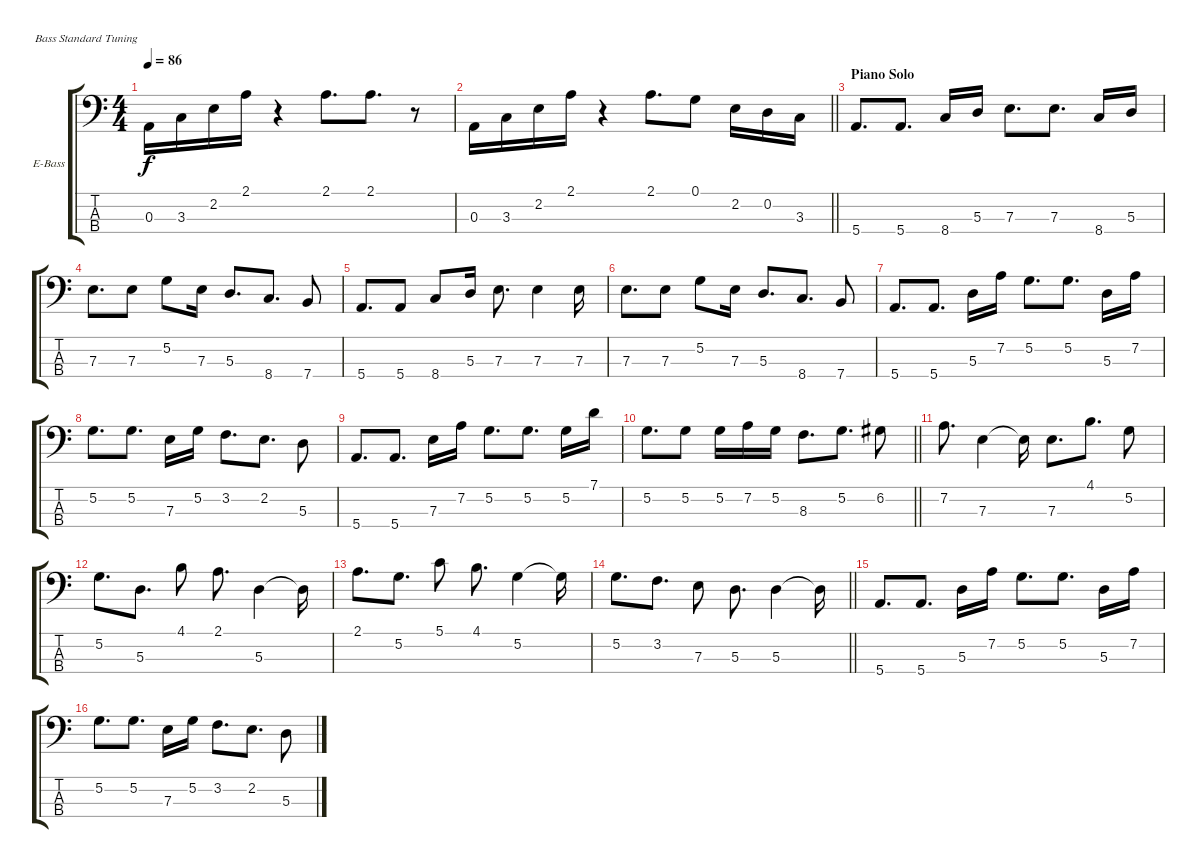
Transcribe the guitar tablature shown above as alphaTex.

\bracketExtendMode groupsimilarinstruments
\firstSystemTrackNameOrientation horizontal
\otherSystemsTrackNameOrientation horizontal
\track ("Bass(Thompson)" "E-Bass") {instrument electricbasspick}
\staff {score tabs}
\tuning (G2 D2 A1 E1)
\ts (4 4)
\tempo 86
\clef f4
\ks c
0.3.16{dy f} 3.3.16 2.2.16 2.1.16 r.4 2.1.8{d} 2.1.8{d} r.8 |
\barLineRight lightlight
0.3.16 3.3.16 2.2.16 2.1.16 r.4 2.1.8{d} 0.1.8 2.2.16 0.2.16 3.3.16 |
\section ("" "Piano Solo")
5.4.8{d} 5.4.8{d} 8.4.16 5.3.16 7.3.8{d} 7.3.8{d} 8.4.16 5.3.16 |
7.3.8{d} 7.3.8 5.2.8 7.3.16 5.3.8{d} 8.4.8{d} 7.4.8 |
5.4.8{d} 5.4.8 8.4.8 5.3.16 7.3.8{d} 7.3.4 7.3.16 |
7.3.8{d} 7.3.8 5.2.8 7.3.16 5.3.8{d} 8.4.8{d} 7.4.8 |
5.4.8{d} 5.4.8{d} 5.3.16 7.2.16 5.2.8{d} 5.2.8{d} 5.3.16 7.2.16 |
5.2.8{d} 5.2.8{d} 7.3.16 5.2.16 3.2.8{d} 2.2.8{d} 5.3.8 |
5.4.8{d} 5.4.8{d} 7.3.16 7.2.16 5.2.8{d} 5.2.8{d} 5.2.16 7.1.16 |
\barLineRight lightlight
5.2.8{d} 5.2.8 5.2.16 7.2.16 5.2.16 8.3.8{d} 5.2.8{d} 6.2.8 |
7.2.8{d} 7.3.4 7.3{t}.16 7.3.8{d} 4.1.8{d} 5.2.8 |
5.2.8{d} 5.3.8{d} 4.1.8 2.1.8{d} 5.3.4 5.3{t}.16 |
2.1.8{d} 5.2.8{d} 5.1.8 4.1.8{d} 5.2.4 5.2{t}.16 |
\barLineRight lightlight
5.2.8{d} 3.2.8{d} 7.3.8 5.3.8{d} 5.3.4 5.3{t}.16 |
5.4.8{d} 5.4.8{d} 5.3.16 7.2.16 5.2.8{d} 5.2.8{d} 5.3.16 7.2.16 |
5.2.8{d} 5.2.8{d} 7.3.16 5.2.16 3.2.8{d} 2.2.8{d} 5.3.8
